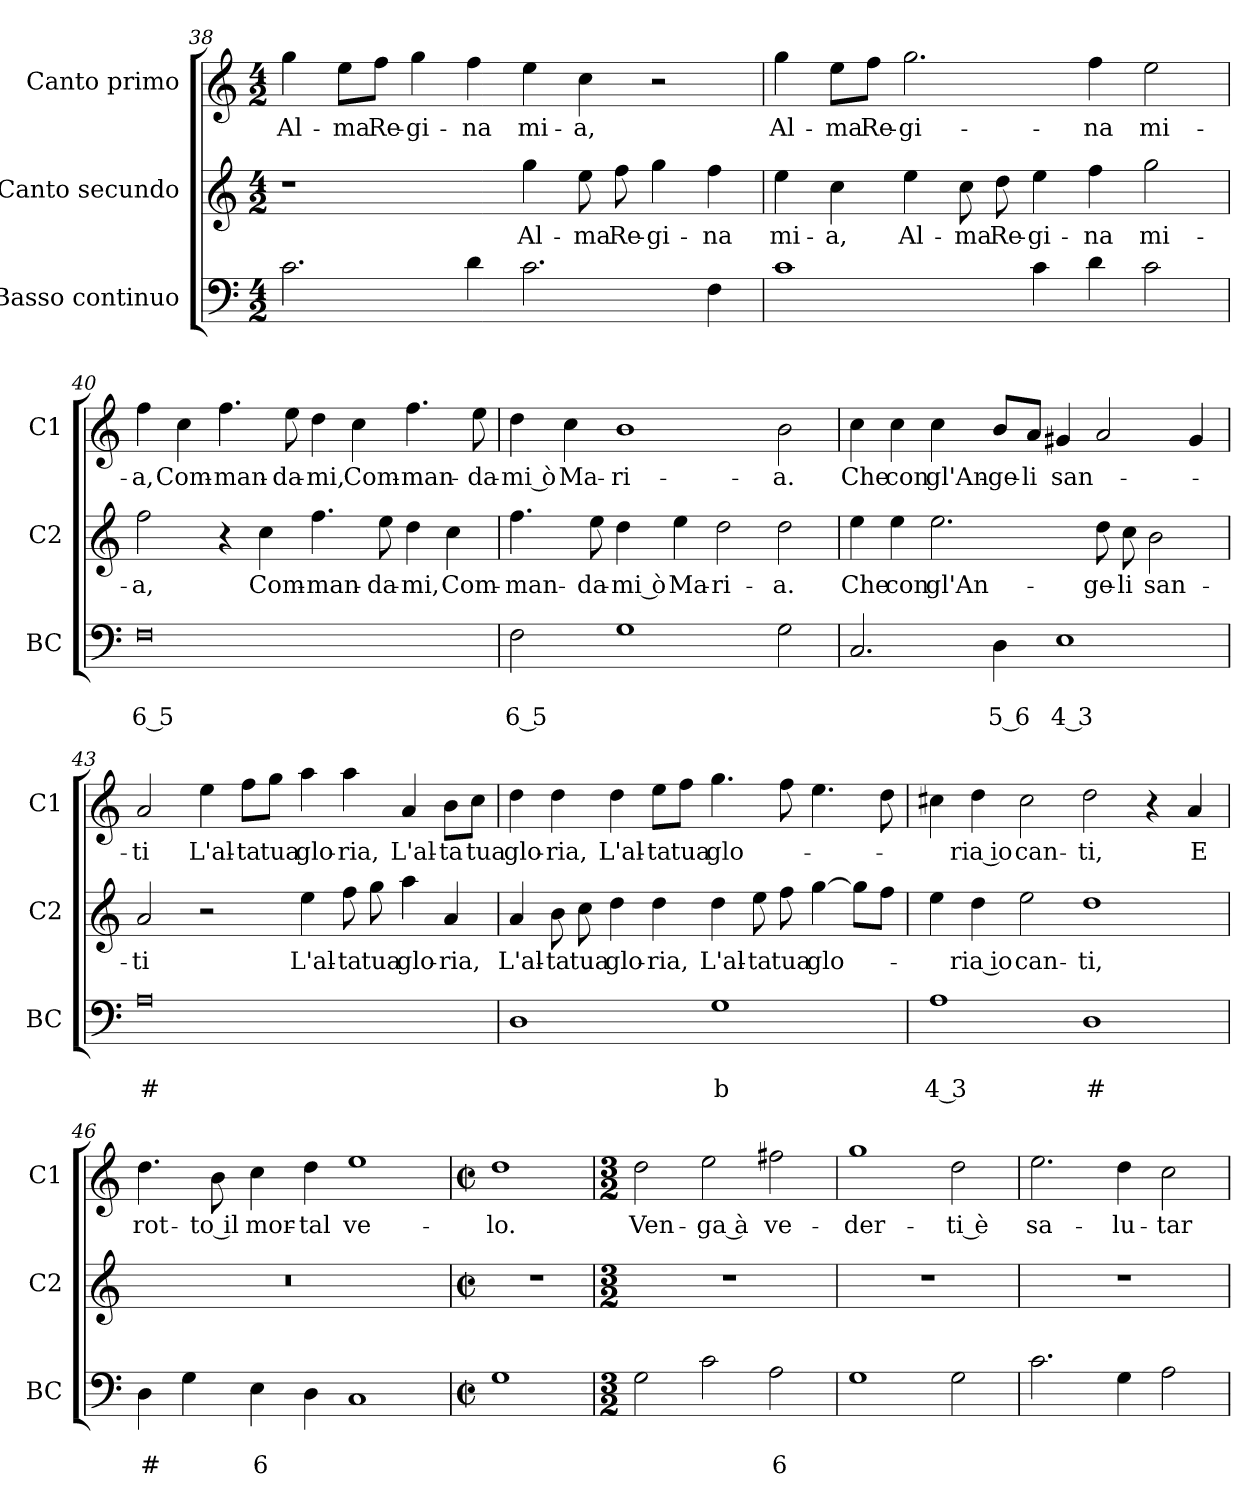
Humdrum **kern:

**kern	**text	**text	**kern	**text	**kern	**text
*part3	*part3	*part3	*part2	*part2	*part1	*part1
*staff3	*staff3	*staff3	*staff2	*staff2	*staff1	*staff1
*I"Basso continuo	*	*	*I"Canto secundo	*	*I"Canto primo	*
*I'BC	*	*	*I'C2	*	*I'C1	*
!!LO:PB:g=z
*clefF4	*	*	*clefG2	*	*clefG2	*
*k[]	*	*	*k[]	*	*k[]	*
*C:	*	*	*C:	*	*C:	*
*M4/2	*	*	*M4/2	*	*M4/2	*
=38	=38	=38	=38	=38	=38	=38
!	!	!	!	!	!	!LO:LY:b
2.c\	.	.	1r	.	4gg\	Al-
!	!	!	!	!	!	!LO:LY:b
.	.	.	.	.	8ee\L	-ma
!	!	!	!	!	!	!LO:LY:b
.	.	.	.	.	8ff\J	Re-
!	!	!	!	!	!	!LO:LY:b
.	.	.	.	.	4gg\	-gi-
!	!	!	!	!	!	!LO:LY:b
4d\	.	.	.	.	4ff\	-na
!	!	!	!	!LO:LY:b	!	!LO:LY:b
2.c\	.	.	4gg\	Al-	4ee\	mi-
!	!	!	!	!LO:LY:b	!	!LO:LY:b
.	.	.	8ee\	-ma	4cc\	-a,
!	!	!	!	!LO:LY:b	!	!
.	.	.	8ff\	Re-	.	.
!	!	!	!	!LO:LY:b	!	!
.	.	.	4gg\	-gi-	2r	.
!	!	!	!	!LO:LY:b	!	!
4F\	.	.	4ff\	-na	.	.
=39	=39	=39	=39	=39	=39	=39
!	!	!	!	!LO:LY:b	!	!LO:LY:b
1c	.	.	4ee\	mi-	4gg\	Al-
!	!	!	!	!LO:LY:b	!	!LO:LY:b
.	.	.	4cc\	-a,	8ee\L	-ma
!	!	!	!	!	!	!LO:LY:b
.	.	.	.	.	8ff\J	Re-
!	!	!	!	!LO:LY:b	!	!LO:LY:b
.	.	.	4ee\	Al-	2.gg\	-gi-
!	!	!	!	!LO:LY:b	!	!
.	.	.	8cc\	-ma	.	.
!	!	!	!	!LO:LY:b	!	!
.	.	.	8dd\	Re-	.	.
!	!	!	!	!LO:LY:b	!	!
4c\	.	.	4ee\	-gi-	.	.
!	!	!	!	!LO:LY:b	!	!LO:LY:b
4d\	.	.	4ff\	-na	4ff\	-na
!	!	!	!	!LO:LY:b	!	!LO:LY:b
2c\	.	.	2gg\	mi-	2ee\	mi-
=40	=40	=40	=40	=40	=40	=40
!	!	!LO:LY:b	!	!LO:LY:b	!	!LO:LY:b
0F	.	6 5	2ff\	-a,	4ff\	-a,
!	!	!	!	!	!	!LO:LY:b
.	.	.	.	.	4cc\	Com-
!	!	!	!	!	!	!LO:LY:b
.	.	.	4r	.	4.ff\	-man-
!	!	!	!	!LO:LY:b	!	!
.	.	.	4cc\	Com-	.	.
!	!	!	!	!	!	!LO:LY:b
.	.	.	.	.	8ee\	-da-
!	!	!	!	!LO:LY:b	!	!LO:LY:b
.	.	.	4.ff\	-man-	4dd\	-mi,
!	!	!	!	!	!	!LO:LY:b
.	.	.	.	.	4cc\	Com-
!	!	!	!	!LO:LY:b	!	!
.	.	.	8ee\	-da-	.	.
!	!	!	!	!LO:LY:b	!	!LO:LY:b
.	.	.	4dd\	-mi,	4.ff\	-man-
!	!	!	!	!LO:LY:b	!	!
.	.	.	4cc\	Com-	.	.
!	!	!	!	!	!	!LO:LY:b
.	.	.	.	.	8ee\	-da-
!!LO:LB:g=z
=41	=41	=41	=41	=41	=41	=41
!	!	!LO:LY:b	!	!LO:LY:b	!	!LO:LY:b
2F\	.	6 5	4.ff\	-man-	4dd\	-mi ò
!	!	!	!	!	!	!LO:LY:b
.	.	.	.	.	4cc\	Ma-
!	!	!	!	!LO:LY:b	!	!
.	.	.	8ee\	-da-	.	.
!	!	!	!	!LO:LY:b	!	!LO:LY:b
1G	.	.	4dd\	-mi ò	1b	-ri-
!	!	!	!	!LO:LY:b	!	!
.	.	.	4ee\	Ma-	.	.
!	!	!	!	!LO:LY:b	!	!
.	.	.	2dd\	-ri-	.	.
!	!	!	!	!LO:LY:b	!	!LO:LY:b
2G\	.	.	2dd\	-a.	2b\	-a.
=42	=42	=42	=42	=42	=42	=42
!	!	!	!	!LO:LY:b	!	!LO:LY:b
2.C/	.	.	4ee\	Che	4cc\	Che
!	!	!	!	!LO:LY:b	!	!LO:LY:b
.	.	.	4ee\	con	4cc\	con
!	!	!	!	!LO:LY:b	!	!LO:LY:b
.	.	.	2.ee\	gl'An-	4cc\	gl'An-
!	!	!LO:LY:b	!	!	!	!LO:LY:b
4D\	.	5 6	.	.	8b/L	-ge-
!	!	!	!	!	!	!LO:LY:b
.	.	.	.	.	8a/J	-li
!	!	!LO:LY:b	!	!	!	!LO:LY:b
1E	.	4 3	.	.	4g#X/	san-
!	!	!	!	!LO:LY:b	!	!
.	.	.	8dd\	-ge-	2a/	.
!	!	!	!	!LO:LY:b	!	!
.	.	.	8cc\	-li	.	.
!	!	!	!	!LO:LY:b	!	!
.	.	.	2b\	san-	.	.
.	.	.	.	.	4g#/	.
=43	=43	=43	=43	=43	=43	=43
!	!	!LO:LY:b	!	!LO:LY:b	!	!LO:LY:b
0A	.	#	2a/	-ti	2a/	-ti
!	!	!	!	!	!	!LO:LY:b
.	.	.	2r	.	4ee\	L'al-
!	!	!	!	!	!	!LO:LY:b
.	.	.	.	.	8ff\L	-ta
!	!	!	!	!	!	!LO:LY:b
.	.	.	.	.	8gg\J	tua
!	!	!	!	!LO:LY:b	!	!LO:LY:b
.	.	.	4ee\	L'al-	4aa\	glo-
!	!	!	!	!LO:LY:b	!	!LO:LY:b
.	.	.	8ff\	-ta	4aa\	-ria,
!	!	!	!	!LO:LY:b	!	!
.	.	.	8gg\	tua	.	.
!	!	!	!	!LO:LY:b	!	!LO:LY:b
.	.	.	4aa\	glo-	4a/	L'al-
!	!	!	!	!LO:LY:b	!	!LO:LY:b
.	.	.	4a/	-ria,	8b\L	-ta
!	!	!	!	!	!	!LO:LY:b
.	.	.	.	.	8cc\J	tua
!!LO:LB:g=z
=44	=44	=44	=44	=44	=44	=44
!	!	!	!	!LO:LY:b	!	!LO:LY:b
1D	.	.	4a/	L'al-	4dd\	glo-
!	!	!	!	!LO:LY:b	!	!LO:LY:b
.	.	.	8b\	-ta	4dd\	-ria,
!	!	!	!	!LO:LY:b	!	!
.	.	.	8cc\	tua	.	.
!	!	!	!	!LO:LY:b	!	!LO:LY:b
.	.	.	4dd\	glo-	4dd\	L'al-
!	!	!	!	!LO:LY:b	!	!LO:LY:b
.	.	.	4dd\	-ria,	8ee\L	-ta
!	!	!	!	!	!	!LO:LY:b
.	.	.	.	.	8ff\J	tua
!	!	!LO:LY:b	!	!LO:LY:b	!	!LO:LY:b
1G	.	b	4dd\	L'al-	4.gg\	glo-
!	!	!	!	!LO:LY:b	!	!
.	.	.	8ee\	-ta	.	.
!	!	!	!	!LO:LY:b	!	!
.	.	.	8ff\	tua	8ff\	.
!	!	!	!	!LO:LY:b	!	!
.	.	.	[4gg\	glo-	4.ee\	.
.	.	.	8gg\L]	.	.	.
.	.	.	8ff\J	.	8dd\	.
=45	=45	=45	=45	=45	=45	=45
!	!	!LO:LY:b	!	!	!	!
1A	.	4 3	4ee\	.	4cc#X\	.
!	!	!	!	!LO:LY:b	!	!LO:LY:b
.	.	.	4dd\	-ria io	4dd\	-ria io
!	!	!	!	!LO:LY:b	!	!LO:LY:b
.	.	.	2ee\	can-	2cc#\	can-
!	!	!LO:LY:b	!	!LO:LY:b	!	!LO:LY:b
1D	.	#	1dd	-ti,	2dd\	-ti,
.	.	.	.	.	4r	.
!	!	!	!	!	!	!LO:LY:b
.	.	.	.	.	4a/	E
=46	=46	=46	=46	=46	=46	=46
!	!	!LO:LY:b	!	!	!	!LO:LY:b
4D\	.	#	0r	.	4.dd\	rot-
4G\	.	.	.	.	.	.
!	!	!	!	!	!	!LO:LY:b
.	.	.	.	.	8b\	-to il
!	!	!LO:LY:b	!	!	!	!LO:LY:b
4E\	.	6	.	.	4cc\	mor-
!	!	!	!	!	!	!LO:LY:b
4D\	.	.	.	.	4dd\	-tal
!	!	!	!	!	!	!LO:LY:b
1C	.	.	.	.	1ee	ve-
=47	=47	=47	=47	=47	=47	=47
*M2/2	*	*	*M2/2	*	*M2/2	*
*met(c|)	*	*	*met(c|)	*	*met(c|)	*
!	!	!	!	!	!	!LO:LY:b
1G	.	.	1r	.	1dd	-lo.
!!LO:LB:g=z
=48	=48	=48	=48	=48	=48	=48
*M3/2	*	*	*M3/2	*	*M3/2	*
!	!	!	!	!	!	!LO:LY:b
2G\	.	.	1.r	.	2dd\	Ven-
!	!	!	!	!	!	!LO:LY:b
2c\	.	.	.	.	2ee\	-ga à
!	!	!LO:LY:b	!	!	!	!LO:LY:b
2A\	.	6	.	.	2ff#X\	ve-
=49	=49	=49	=49	=49	=49	=49
!	!	!	!	!	!	!LO:LY:b
1G	.	.	1.r	.	1gg	-der-
!	!	!	!	!	!	!LO:LY:b
2G\	.	.	.	.	2dd\	-ti è
=50	=50	=50	=50	=50	=50	=50
!	!	!	!	!	!	!LO:LY:b
2.c\	.	.	1.r	.	2.ee\	sa-
!	!	!	!	!	!	!LO:LY:b
4G\	.	.	.	.	4dd\	-lu-
!	!	!	!	!	!	!LO:LY:b
2A\	.	.	.	.	2cc\	-tar-
=	=	=	=	=	=	=
*-	*-	*-	*-	*-	*-	*-
